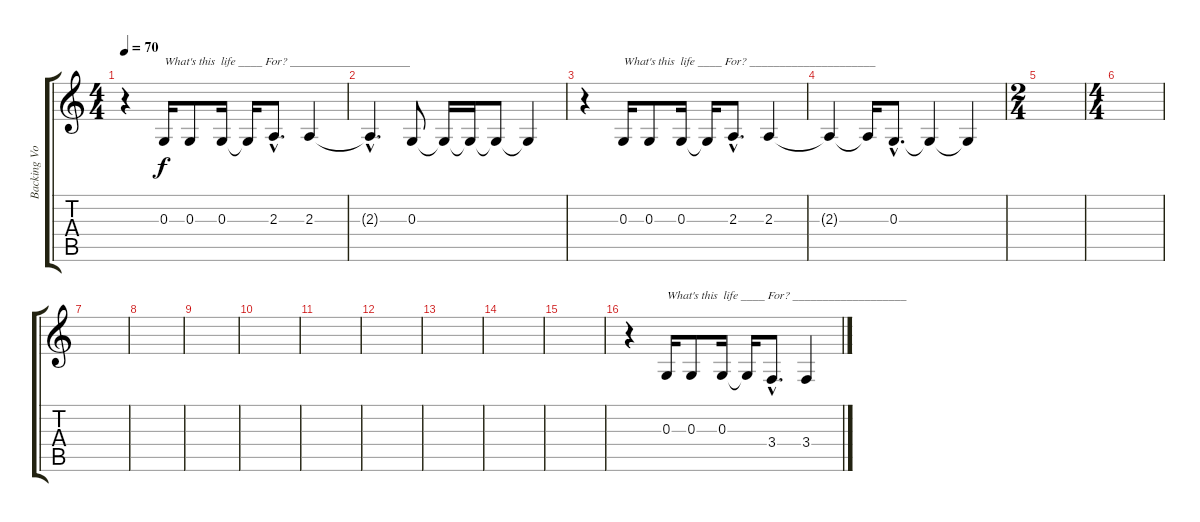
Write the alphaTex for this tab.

\track ("Backing Vocal" "Backing Vo") {instrument harmonica}
\staff {score tabs}
\tuning (E4 B3 G3 D3 A2 E2) {hide}
\ts (4 4)
\tempo 70
\clef g2
\ks c
r.4{dy f} 0.3.16{txt "What's this  life ____ For? ____________________"} 0.3.8 0.3.16 0.3{t}.16 2.3{hac}.8{d} 2.3.4 |
2.3{hac t}.4{d} 0.3.8 0.3{t}.16 0.3{t}.16 0.3{t}.8 0.3{t}.4 |
r.4 0.3.16{txt "What's this  life ____ For? _____________________"} 0.3.8 0.3.16 0.3{t}.16 2.3{hac}.8{d} 2.3.4 |
2.3{t}.4 2.3{t}.16 0.3{hac}.8{d} 0.3{t}.4 0.3{t}.4 |
\ts (2 4)
|
\ts (4 4)
|
|
|
|
|
|
|
|
|
|
r.4 0.3.16{txt "What's this  life ____ For? ___________________"} 0.3.8 0.3.16 0.3{t}.16 3.4{hac}.8{d} 3.4.4
